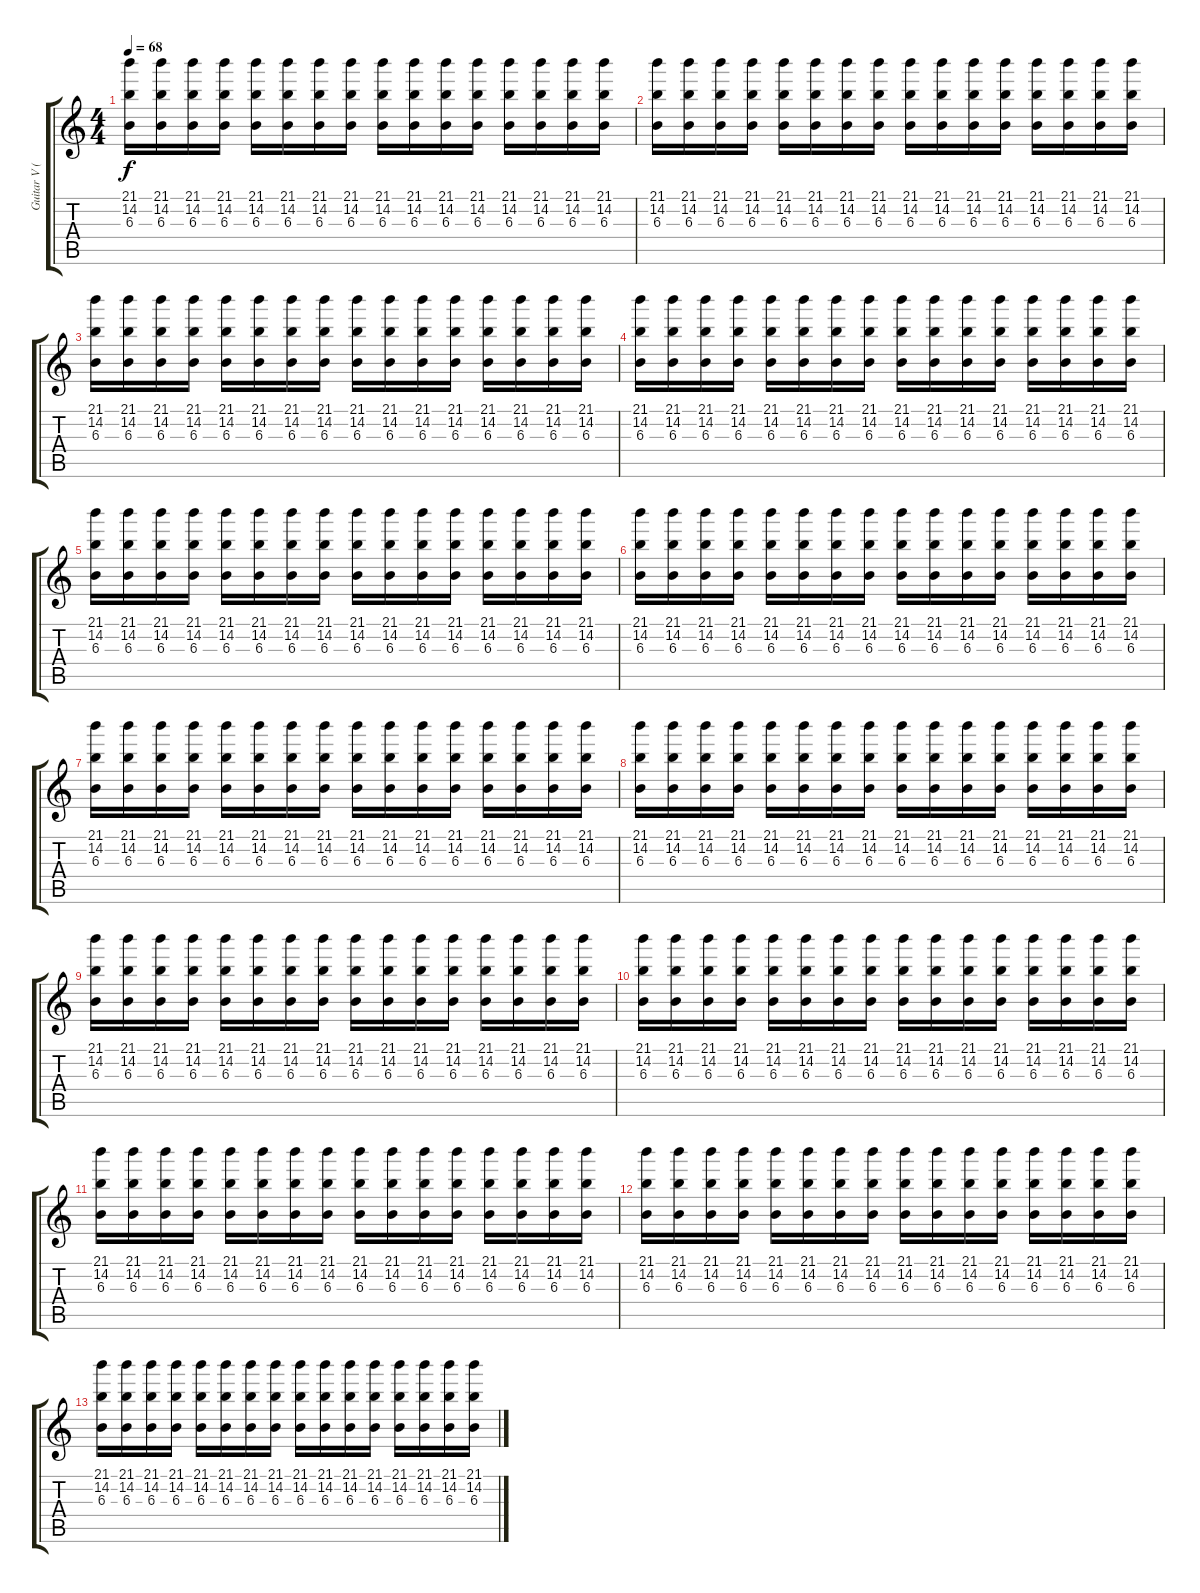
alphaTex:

\track ("Guitar V (Electric) Backup Sound" "Guitar V (") {instrument overdrivenguitar}
\staff {score tabs}
\tuning (D4 A3 F3 C3 G2 D2) {hide}
\ts (4 4)
\tempo 68
\clef g2
\ks c
(21.1 14.2 6.3).16{dy f} (21.1 14.2 6.3).16 (21.1 14.2 6.3).16 (21.1 14.2 6.3).16 (21.1 14.2 6.3).16 (21.1 14.2 6.3).16 (21.1 14.2 6.3).16 (21.1 14.2 6.3).16 (21.1 14.2 6.3).16 (21.1 14.2 6.3).16 (21.1 14.2 6.3).16 (21.1 14.2 6.3).16 (21.1 14.2 6.3).16 (21.1 14.2 6.3).16 (21.1 14.2 6.3).16 (21.1 14.2 6.3).16 |
(21.1 14.2 6.3).16 (21.1 14.2 6.3).16 (21.1 14.2 6.3).16 (21.1 14.2 6.3).16 (21.1 14.2 6.3).16 (21.1 14.2 6.3).16 (21.1 14.2 6.3).16 (21.1 14.2 6.3).16 (21.1 14.2 6.3).16 (21.1 14.2 6.3).16 (21.1 14.2 6.3).16 (21.1 14.2 6.3).16 (21.1 14.2 6.3).16 (21.1 14.2 6.3).16 (21.1 14.2 6.3).16 (21.1 14.2 6.3).16 |
(21.1 14.2 6.3).16 (21.1 14.2 6.3).16 (21.1 14.2 6.3).16 (21.1 14.2 6.3).16 (21.1 14.2 6.3).16 (21.1 14.2 6.3).16 (21.1 14.2 6.3).16 (21.1 14.2 6.3).16 (21.1 14.2 6.3).16 (21.1 14.2 6.3).16 (21.1 14.2 6.3).16 (21.1 14.2 6.3).16 (21.1 14.2 6.3).16 (21.1 14.2 6.3).16 (21.1 14.2 6.3).16 (21.1 14.2 6.3).16 |
(21.1 14.2 6.3).16{volume 6} (21.1 14.2 6.3).16 (21.1 14.2 6.3).16 (21.1 14.2 6.3).16 (21.1 14.2 6.3).16 (21.1 14.2 6.3).16 (21.1 14.2 6.3).16 (21.1 14.2 6.3).16 (21.1 14.2 6.3).16 (21.1 14.2 6.3).16 (21.1 14.2 6.3).16 (21.1 14.2 6.3).16 (21.1 14.2 6.3).16 (21.1 14.2 6.3).16 (21.1 14.2 6.3).16 (21.1 14.2 6.3).16 |
(21.1 14.2 6.3).16 (21.1 14.2 6.3).16 (21.1 14.2 6.3).16 (21.1 14.2 6.3).16 (21.1 14.2 6.3).16 (21.1 14.2 6.3).16 (21.1 14.2 6.3).16 (21.1 14.2 6.3).16 (21.1 14.2 6.3).16 (21.1 14.2 6.3).16 (21.1 14.2 6.3).16 (21.1 14.2 6.3).16 (21.1 14.2 6.3).16 (21.1 14.2 6.3).16 (21.1 14.2 6.3).16 (21.1 14.2 6.3).16 |
(21.1 14.2 6.3).16 (21.1 14.2 6.3).16 (21.1 14.2 6.3).16 (21.1 14.2 6.3).16 (21.1 14.2 6.3).16 (21.1 14.2 6.3).16 (21.1 14.2 6.3).16 (21.1 14.2 6.3).16 (21.1 14.2 6.3).16 (21.1 14.2 6.3).16 (21.1 14.2 6.3).16 (21.1 14.2 6.3).16 (21.1 14.2 6.3).16 (21.1 14.2 6.3).16 (21.1 14.2 6.3).16 (21.1 14.2 6.3).16 |
(21.1 14.2 6.3).16 (21.1 14.2 6.3).16 (21.1 14.2 6.3).16 (21.1 14.2 6.3).16 (21.1 14.2 6.3).16 (21.1 14.2 6.3).16 (21.1 14.2 6.3).16 (21.1 14.2 6.3).16 (21.1 14.2 6.3).16 (21.1 14.2 6.3).16 (21.1 14.2 6.3).16 (21.1 14.2 6.3).16 (21.1 14.2 6.3).16 (21.1 14.2 6.3).16 (21.1 14.2 6.3).16 (21.1 14.2 6.3).16 |
(21.1 14.2 6.3).16 (21.1 14.2 6.3).16{volume 0} (21.1 14.2 6.3).16 (21.1 14.2 6.3).16 (21.1 14.2 6.3).16 (21.1 14.2 6.3).16 (21.1 14.2 6.3).16 (21.1 14.2 6.3).16 (21.1 14.2 6.3).16 (21.1 14.2 6.3).16 (21.1 14.2 6.3).16 (21.1 14.2 6.3).16 (21.1 14.2 6.3).16 (21.1 14.2 6.3).16 (21.1 14.2 6.3).16 (21.1 14.2 6.3).16 |
(21.1 14.2 6.3).16 (21.1 14.2 6.3).16 (21.1 14.2 6.3).16 (21.1 14.2 6.3).16 (21.1 14.2 6.3).16 (21.1 14.2 6.3).16 (21.1 14.2 6.3).16 (21.1 14.2 6.3).16 (21.1 14.2 6.3).16 (21.1 14.2 6.3).16 (21.1 14.2 6.3).16 (21.1 14.2 6.3).16 (21.1 14.2 6.3).16 (21.1 14.2 6.3).16 (21.1 14.2 6.3).16 (21.1 14.2 6.3).16 |
(21.1 14.2 6.3).16 (21.1 14.2 6.3).16 (21.1 14.2 6.3).16 (21.1 14.2 6.3).16 (21.1 14.2 6.3).16 (21.1 14.2 6.3).16 (21.1 14.2 6.3).16 (21.1 14.2 6.3).16 (21.1 14.2 6.3).16 (21.1 14.2 6.3).16 (21.1 14.2 6.3).16 (21.1 14.2 6.3).16 (21.1 14.2 6.3).16 (21.1 14.2 6.3).16 (21.1 14.2 6.3).16 (21.1 14.2 6.3).16 |
(21.1 14.2 6.3).16 (21.1 14.2 6.3).16 (21.1 14.2 6.3).16 (21.1 14.2 6.3).16 (21.1 14.2 6.3).16 (21.1 14.2 6.3).16 (21.1 14.2 6.3).16 (21.1 14.2 6.3).16 (21.1 14.2 6.3).16 (21.1 14.2 6.3).16 (21.1 14.2 6.3).16 (21.1 14.2 6.3).16 (21.1 14.2 6.3).16 (21.1 14.2 6.3).16 (21.1 14.2 6.3).16 (21.1 14.2 6.3).16 |
(21.1 14.2 6.3).16 (21.1 14.2 6.3).16 (21.1 14.2 6.3).16 (21.1 14.2 6.3).16 (21.1 14.2 6.3).16 (21.1 14.2 6.3).16 (21.1 14.2 6.3).16 (21.1 14.2 6.3).16 (21.1 14.2 6.3).16 (21.1 14.2 6.3).16 (21.1 14.2 6.3).16 (21.1 14.2 6.3).16 (21.1 14.2 6.3).16 (21.1 14.2 6.3).16 (21.1 14.2 6.3).16 (21.1 14.2 6.3).16 |
(21.1 14.2 6.3).16 (21.1 14.2 6.3).16 (21.1 14.2 6.3).16 (21.1 14.2 6.3).16 (21.1 14.2 6.3).16 (21.1 14.2 6.3).16 (21.1 14.2 6.3).16 (21.1 14.2 6.3).16 (21.1 14.2 6.3).16 (21.1 14.2 6.3).16 (21.1 14.2 6.3).16 (21.1 14.2 6.3).16 (21.1 14.2 6.3).16 (21.1 14.2 6.3).16 (21.1 14.2 6.3).16 (21.1 14.2 6.3).16
